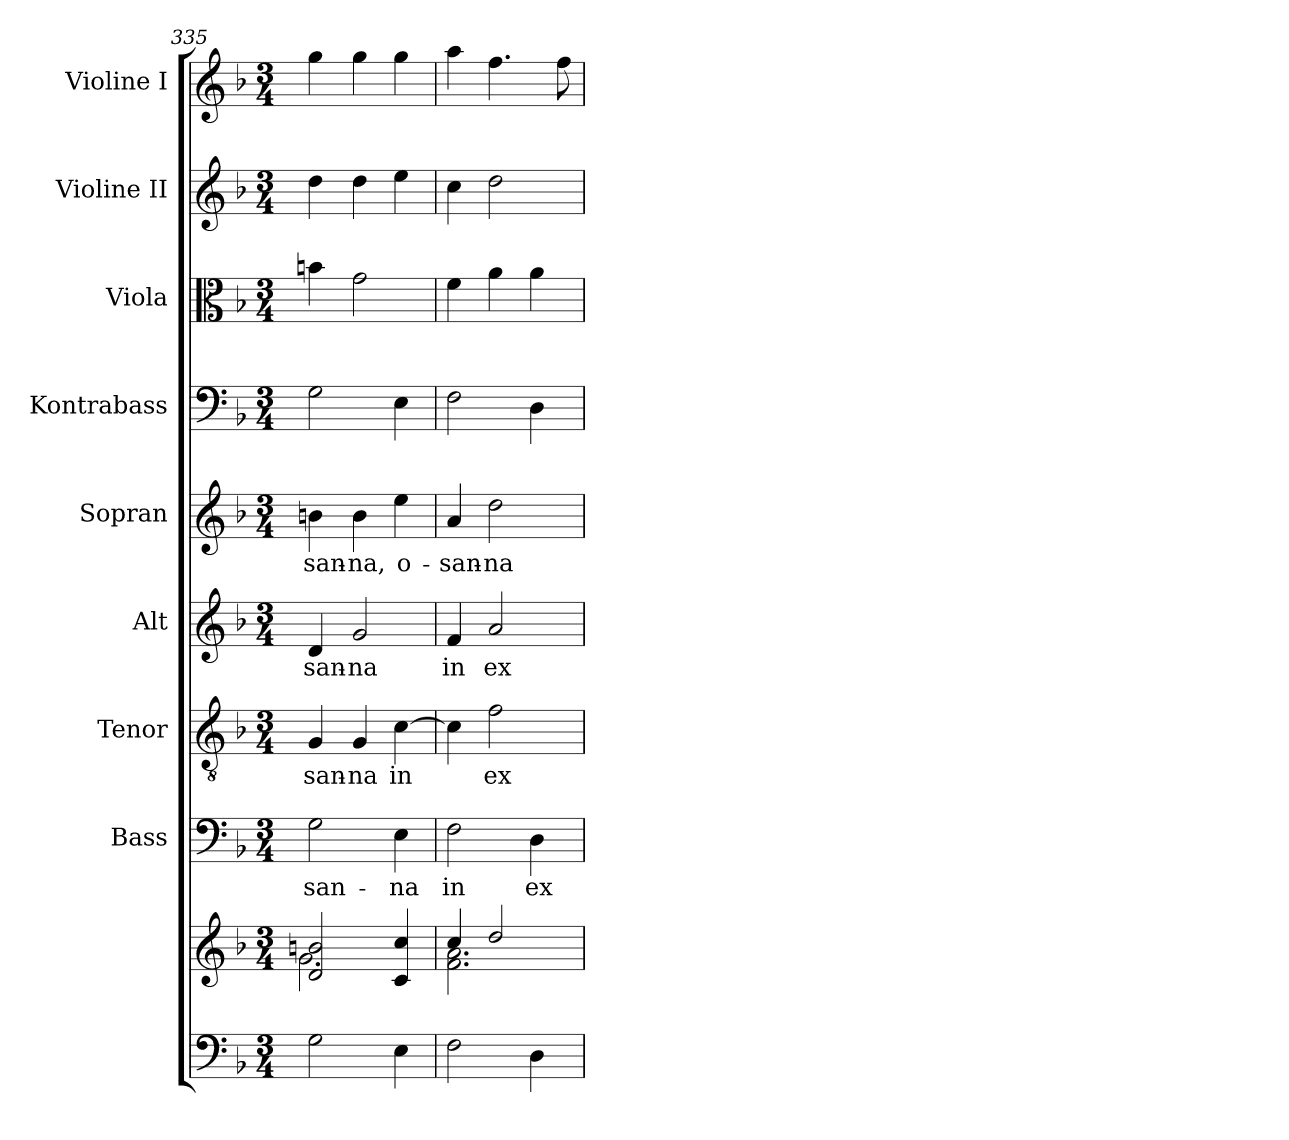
**kern	**kern	**kern	**text	**kern	**text	**kern	**text	**kern	**text	**kern	**kern	**kern	**kern
*part9	*part9	*part8	*part8	*part7	*part7	*part6	*part6	*part5	*part5	*part4	*part3	*part2	*part1
*staff10	*staff9	*staff8	*staff8	*staff7	*staff7	*staff6	*staff6	*staff5	*staff5	*staff4	*staff3	*staff2	*staff1
*	*	*I"Bass	*	*I"Tenor	*	*I"Alt	*	*I"Sopran	*	*I"Kontrabass	*I"Viola	*I"Violine II	*I"Violine I
*	*	*I'B.	*	*I'T.	*	*I'A.	*	*I'S.	*	*I'Kb.	*I'Vla.	*I'Vl. II	*I'Vl. I
*clefF4	*clefG2	*clefF4	*	*clefGv2	*	*clefG2	*	*clefG2	*	*clefF4	*clefC3	*clefG2	*clefG2
*	*	*	*	*	*	*	*	*	*	*ITrd7c12	*	*	*
*k[b-]	*k[b-]	*k[b-]	*	*k[b-]	*	*k[b-]	*	*k[b-]	*	*k[b-]	*k[b-]	*k[b-]	*k[b-]
*F:	*F:	*F:	*	*F:	*	*F:	*	*F:	*	*F:	*F:	*F:	*F:
*M3/4	*M3/4	*M3/4	*	*M3/4	*	*M3/4	*	*M3/4	*	*M3/4	*M3/4	*M3/4	*M3/4
=335	=335	=335	=335	=335	=335	=335	=335	=335	=335	=335	=335	=335	=335
*	*^	*	*	*	*	*	*	*	*	*	*	*	*
!	!	!	!	!LO:LY:b	!	!LO:LY:b	!	!LO:LY:b	!	!LO:LY:b	!	!	!	!
2G\	2d/ 2bn/	2.g\	2G\	-san-	4G/	-san-	4d/	-san-	4bn\	-san-	2GG\	4bn\	4dd\	4gg\
!	!	!	!	!	!	!LO:LY:b	!	!LO:LY:b	!	!LO:LY:b	!	!	!	!
.	.	.	.	.	4G/	-na	2g/	-na	4b\	-na,	.	2g\	4dd\	4gg\
!	!	!	!	!LO:LY:b	!	!LO:LY:b	!	!	!	!LO:LY:b	!	!	!	!
4E\	4c/ 4cc/	.	4E\	-na	[4c\	in	.	.	4ee\	o-	4EE\	.	4ee\	4gg\
!!LO:PB:g=z
=336	=336	=336	=336	=336	=336	=336	=336	=336	=336	=336	=336	=336	=336	=336
!	!	!	!	!LO:LY:b	!	!	!	!LO:LY:b	!	!LO:LY:b	!	!	!	!
2F\	4cc/	2.f\ 2.a\	2F\	in	4c\]	.	4f/	in	4a/	-san-	2FF\	4f\	4cc\	4aa\
!	!	!	!	!	!	!LO:LY:b	!	!LO:LY:b	!	!LO:LY:b	!	!	!	!
.	2dd/	.	.	.	2f\	ex-	2a/	ex-	2dd\	-na	.	4a\	2dd\	4.ff\
!	!	!	!	!LO:LY:b	!	!	!	!	!	!	!	!	!	!
4D\	.	.	4D\	ex-	.	.	.	.	.	.	4DD\	4a\	.	.
.	.	.	.	.	.	.	.	.	.	.	.	.	.	8ff\
*	*v	*v	*	*	*	*	*	*	*	*	*	*	*	*
=	=	=	=	=	=	=	=	=	=	=	=	=	=
*-	*-	*-	*-	*-	*-	*-	*-	*-	*-	*-	*-	*-	*-
